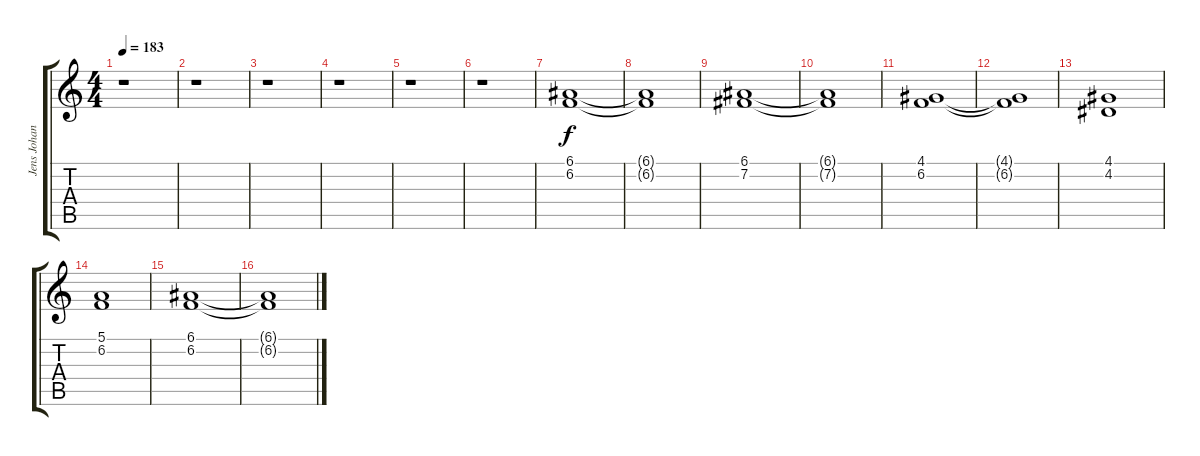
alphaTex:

\track ("Jens Johansson" "Jens Johan") {instrument synthstrings1}
\staff {score tabs}
\tuning (E4 B3 G3 D3 A2 E2) {hide}
\ts (4 4)
\tempo 183
\clef g2
\ks c
r.1{dy f} |
r.1 |
r.1 |
r.1 |
r.1 |
r.1 |
(6.1 6.2).1 |
(6.1{t} 6.2{t}).1 |
(6.1 7.2).1 |
(6.1{t} 7.2{t}).1 |
(4.1 6.2).1 |
(4.1{t} 6.2{t}).1 |
(4.1 4.2).1 |
(5.1 6.2).1 |
(6.1 6.2).1 |
(6.1{t} 6.2{t}).1
